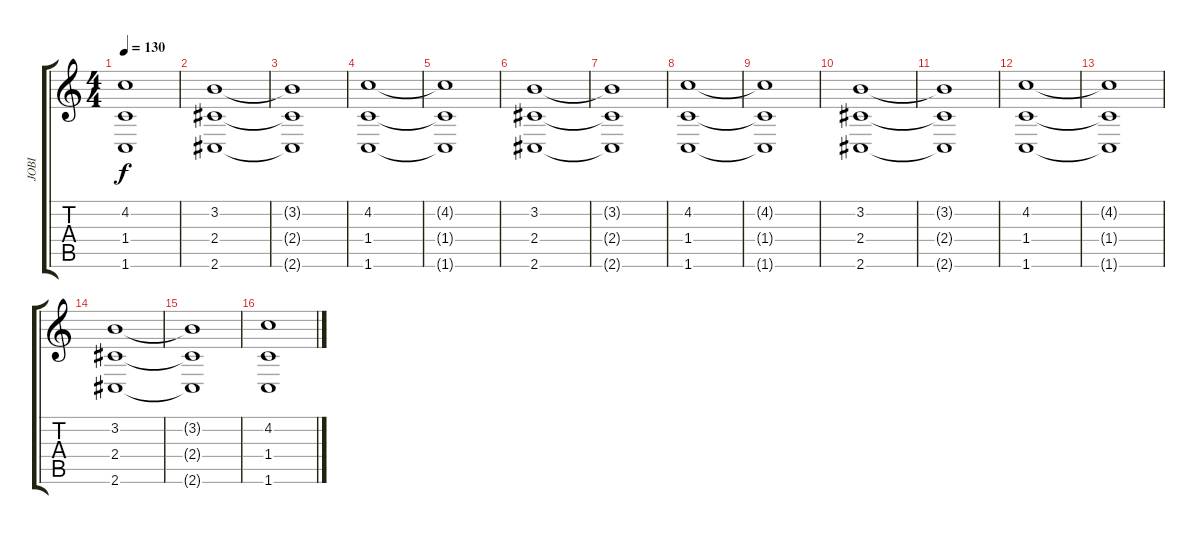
\track ("JOBI" "JOBI") {instrument overdrivenguitar}
\staff {score tabs}
\tuning (Db4 Ab3 E3 B2 Gb2 B1) {hide}
\ts (4 4)
\tempo 130
\clef g2
\ks c
(4.2{t} 1.4{t} 1.6{t}).1{dy f} |
(3.2 2.4 2.6).1 |
(3.2{t} 2.4{t} 2.6{t}).1 |
(4.2 1.4 1.6).1{instrument synthvoice} |
(4.2{t} 1.4{t} 1.6{t}).1 |
(3.2 2.4 2.6).1 |
(3.2{t} 2.4{t} 2.6{t}).1 |
(4.2 1.4 1.6).1{volume 10 instrument synthvoice} |
(4.2{t} 1.4{t} 1.6{t}).1 |
(3.2 2.4 2.6).1 |
(3.2{t} 2.4{t} 2.6{t}).1 |
(4.2 1.4 1.6).1{volume 7 instrument synthvoice} |
(4.2{t} 1.4{t} 1.6{t}).1 |
(3.2 2.4 2.6).1 |
(3.2{t} 2.4{t} 2.6{t}).1 |
(4.2 1.4 1.6).1{volume 4 instrument synthvoice}
